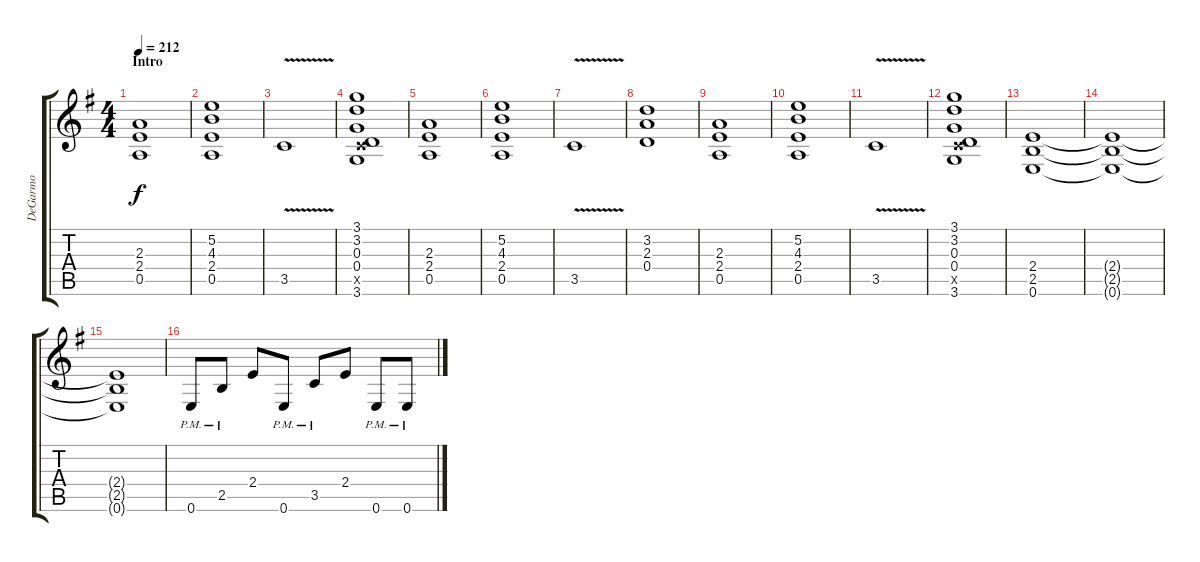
\track ("DeGarmo" "DeGarmo") {instrument distortionguitar}
\staff {score tabs}
\tuning (E4 B3 G3 D3 A2 E2) {hide}
\ts (4 4)
\section ("" "Intro")
\tempo 212
\clef g2
\ks g
(2.3 2.4 0.5).1{dy f instrument distortionguitar} |
(5.2 4.3 2.4 0.5).1 |
3.5{v}.1 |
(3.1 3.2 0.3 0.4 3.5{x} 3.6).1 |
(2.3 2.4 0.5).1 |
(5.2 4.3 2.4 0.5).1 |
3.5{v}.1 |
(3.2 2.3 0.4).1 |
(2.3 2.4 0.5).1 |
(5.2 4.3 2.4 0.5).1 |
3.5{v}.1 |
(3.1 3.2 0.3 0.4 3.5{x} 3.6).1 |
(2.4 2.5 0.6).1 |
(2.4{t} 2.5{t} 0.6{t}).1 |
(2.4{t} 2.5{t} 0.6{t}).1 |
0.6{pm}.8 2.5{pm}.8 2.4.8 0.6{pm}.8 3.5{pm}.8 2.4.8 0.6{pm}.8 0.6{pm}.8
